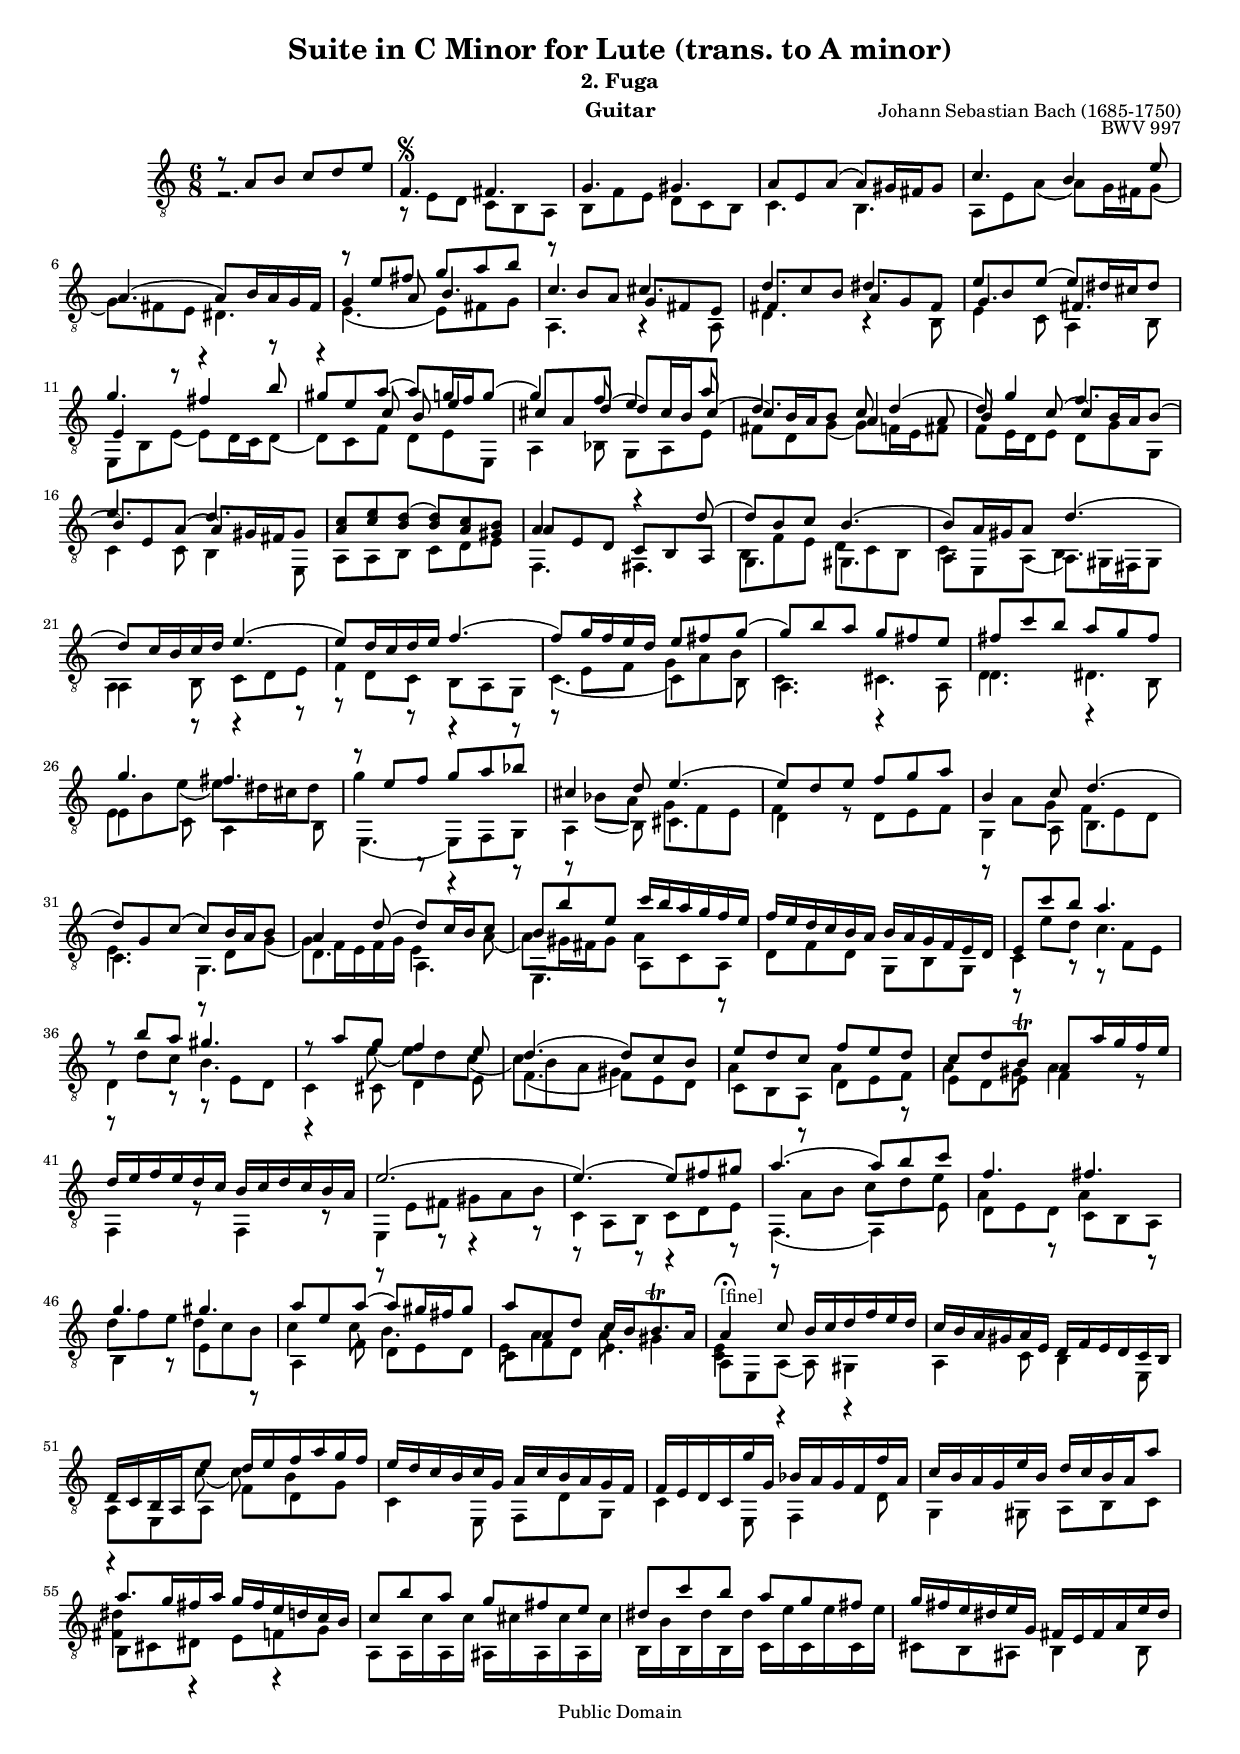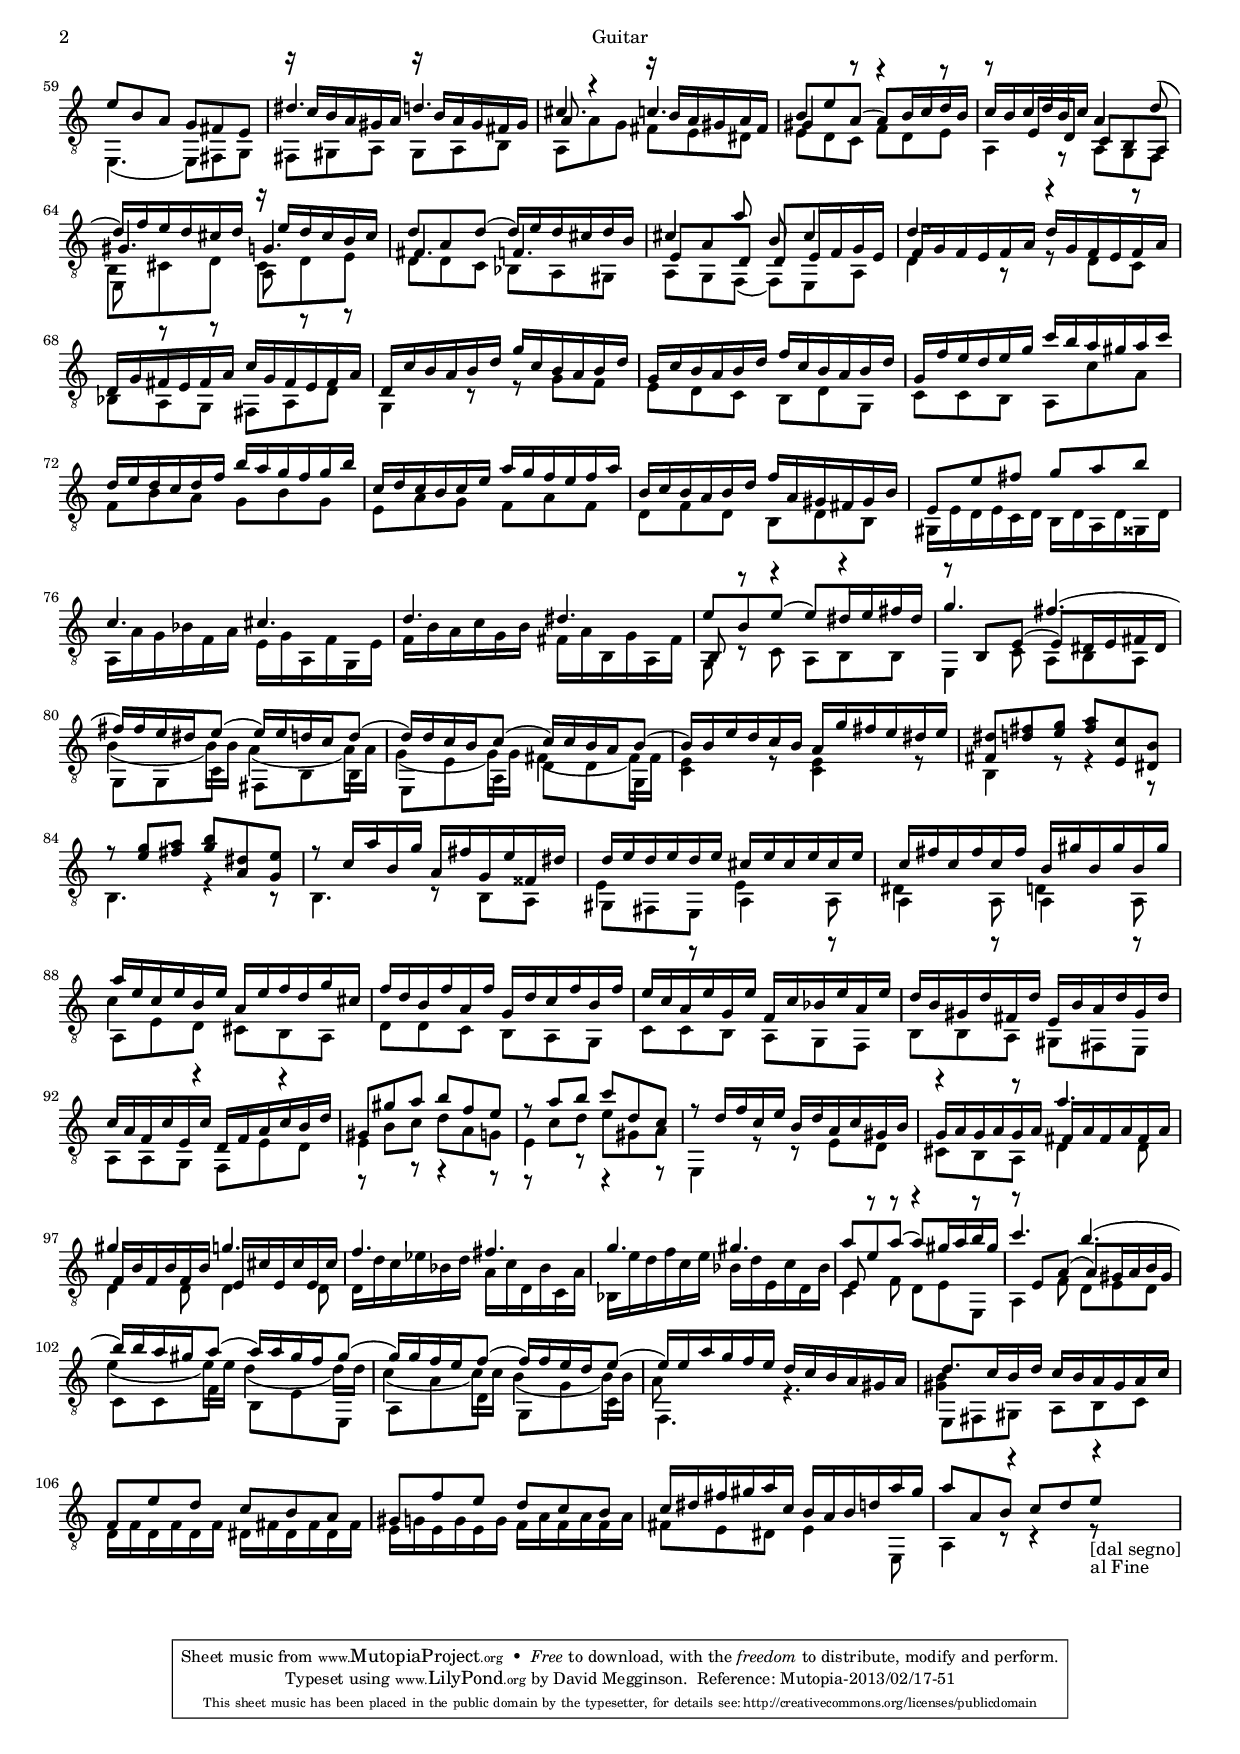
\version "2.16.1"

\header{

	title = "Suite in C Minor for Lute (trans. to A minor)"
	subtitle = "2. Fuga"
	opus = "BWV 997"
	composer = "Johann Sebastian Bach (1685-1750)"
	instrument= "Guitar"

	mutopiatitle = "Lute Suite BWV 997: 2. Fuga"
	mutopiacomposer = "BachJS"
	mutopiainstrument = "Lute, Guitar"
	date = "ca.1740-41"
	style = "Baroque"
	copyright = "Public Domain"
	filename = "bmv997-02fuga.ly"
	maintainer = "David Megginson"
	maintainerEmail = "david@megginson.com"
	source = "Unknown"

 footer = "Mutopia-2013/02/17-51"
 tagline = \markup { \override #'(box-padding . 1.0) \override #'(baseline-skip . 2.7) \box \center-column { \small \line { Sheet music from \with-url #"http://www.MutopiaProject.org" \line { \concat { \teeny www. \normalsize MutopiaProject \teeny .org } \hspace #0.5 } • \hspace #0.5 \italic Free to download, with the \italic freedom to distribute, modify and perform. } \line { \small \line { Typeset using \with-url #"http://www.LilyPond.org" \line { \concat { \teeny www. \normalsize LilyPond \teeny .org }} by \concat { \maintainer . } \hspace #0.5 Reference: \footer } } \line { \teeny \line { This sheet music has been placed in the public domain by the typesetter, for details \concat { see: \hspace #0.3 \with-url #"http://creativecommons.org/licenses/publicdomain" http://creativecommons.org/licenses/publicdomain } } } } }
}

#(set-global-staff-size 16)
Treble = \new Voice = "treble" {
	\set Staff.midiInstrument = "acoustic guitar (nylon)"
	\time 6/8
	\key a \minor
	\clef "treble_8"
	\voiceOne s1*6/8 |
	s4^\segno s s |
	s1*6/8 |
	s1*6/8 |
%5
	s1*6/8 |
	s1*6/8 |
	r8 e'' fis'' g'' a'' b'' |
	c''4. cis'' |
	d'' dis'' |
%10
	e''8 b' e''(  e'') dis''16 cis'' dis''8 |
	g''4. fis''4 b''8 |
	gis'' e'' a''(  a'') g''16 f'' g''8( |
	 g''4) f''8 e''4 a''8 |
	d''4. c''8 d''4( |
%15
	 d''8) g''4 f''4. |
	e'' d'' |
	c''8 e'' d''(  d'') c'' b' |
	a'4. r4 d''8( |
	 d'') b' c'' b'4.( |
%20
	 b'8) a'16 gis' a'8 d''4.( |
	 d''8) c''16 b' c'' d'' e''4.( |
	 e''8) d''16 c'' d'' e'' f''4.( |
	 f''8) g''16 f'' e'' d'' e''8 fis'' g''( |
	 g'') b'' a'' g'' fis'' e'' |
%25
	fis'' c''' b'' a'' g'' fis'' |
	g''4. fis'' |
	r8 e'' f'' g'' a'' bes'' |
	cis''4 d''8 e''4.( |
	 e''8) d'' e'' f'' g'' a'' |
%30
	b'4 c''8 d''4.( |
	 d''8) g' c''(  c'') b'16 a' b'8 |
	a'4 d''8(  d'') c''16 b' c''8 |
	b' b'' e'' c'''16 b'' a'' g'' f'' e'' |
	f'' e'' d'' c'' b' a' b' a' g' f' e' d' |
%35
	e'8 c''' b'' a''4. |
	r8 b'' a'' gis''4. |
	r8 a'' g'' f''4 e''8 |
	d''4.(  d''8) c'' b' |
	e'' d'' c'' f'' e'' d'' |
%40
	c'' d'' b'^\trill a' a''16 g'' f'' e'' |
	d'' e'' f'' e'' d'' c'' b' c'' d'' c'' b' a' |
	e''2.( |
	 e''4.)(  e''8) fis'' gis'' |
	a''4.(  a''8) b'' c''' |
%45
	f''4. fis'' |
	g'' gis'' |
	a''8 e'' a''(  a'') gis''16 fis'' gis''8 |
	a'' a' d'' c''16 b' b'8.^\trill a'16 |
	a'4^\fermata^"[fine]" c''8 b'16 c'' d'' f'' e'' d'' |
%50
	c'' b' a' gis' a' e' d' f' e' d' c' b |
	d' c' b a e''8 d''16 e'' f'' a'' g'' f'' |
	e'' d'' c'' b' c'' g' a' c'' b' a' g' f' |
	f' e' d' c' g'' g' bes' a' g' f' f'' a' |
	c'' b' a' g' e'' b' d'' c'' b' a' a''8 |
%55
	a''8. g''16 fis'' a'' g'' fis'' e'' d'' c'' b' |
	c''8 b'' a'' g'' fis'' e'' |
	dis'' c''' b'' a'' g'' fis'' |
	g''16 fis'' e'' dis'' e'' g' fis' e' fis' a' e'' dis'' |
	e''8 b' a' g' fis' e' |
%60
	dis''4. d'' |
	cis'' c'' |
	b'8 e'' a'(  a') b'16 c'' d'' b' |
	c'' b' c'' d'' b' c'' a'4 d''8( |
	 d''16) f'' e'' d'' cis'' d'' r e'' d'' cis'' b' cis'' |
%65
	d''8 a' d''(  d''16) e'' d'' cis'' d'' b' |
	cis''4 a''8 b' cis''4 |
	d''4. d''16 g' f' e' f' a' |
	d' g' fis' e' fis' a' c'' g' fis' e' fis' a' |
	d' c'' b' a' b' d'' g'' c'' b' a' b' d'' |
%70
	g' c'' b' a' b' d'' f'' c'' b' a' b' d'' |
	g' f'' e'' d'' e'' g'' c''' b'' a'' gis'' a'' c''' |
	d'' e'' d'' c'' d'' f'' b'' a'' g'' f'' g'' b'' |
	c'' d'' c'' b' c'' e'' a'' g'' f'' e'' f'' a'' |
	b' c'' b' a' b' d'' f'' a' gis' fis' gis' b' |
%75
	e'8 e'' fis'' g'' a'' b'' |
	c''4. cis'' |
	d'' dis'' |
	e''8 b' e''(  e'') dis''16 e'' fis'' dis'' |
	g''4. fis''( |
%80
	 fis''16) fis'' e'' dis'' e''8(  e''16) e'' d'' c'' d''8( |
	 d''16) d'' c'' b' c''8(  c''16) c'' b' a' b'8( |
	 b'16) b' e'' d'' c'' b' a' g'' fis'' e'' dis'' e'' |
	dis''8 fis'' g'' a'' c'' b' |
	r g'' a'' b'' dis'' e'' |
%85
	r c''16 a'' b' g'' a' fis'' g' e'' fisis' dis'' |
	d'' e'' d'' e'' d'' e'' cis'' e'' cis'' e'' cis'' e'' |
	c'' fis'' c'' fis'' c'' fis'' b' gis'' b' gis'' b' gis'' |
	a'' e'' c'' e'' b' e'' a' e'' f'' d'' g'' cis'' |
	f'' d'' b' f'' a' f'' g' d'' c'' f'' b' f'' |
%90
	e'' c'' a' e'' g' e'' f' c'' bes' e'' a' e'' |
	d'' b' gis' d'' fis' d'' e' b' a' d'' gis' d'' |
	c'' a' f' c'' e' c'' d' f' a' c'' b' d'' |
	gis'8 gis'' a'' b'' f'' e'' |
	r a'' b'' c''' d'' c'' |
%95
	r d''16 f'' c'' e'' b' d'' a' c'' gis' b' |
	g' a' g' a' g' a' a''4. |
	gis'' g'' |
	f'' fis'' |
	g'' gis'' |
%100
	a''8 e'' a''(  a'') gis''16 a'' b'' gis'' |
	c'''4. b''( |
	 b''16) b'' a'' gis'' a''8(  a''16) a'' gis'' f'' gis''8( |
	 g''16) g'' f'' e'' f''8(  f''16) f'' e'' d'' e''8( |
	 e''16) e'' a'' g'' f'' e'' d'' c'' b' a' gis' a' |
%105
	d''8. c''16 b' d'' c'' b' a' gis' a' c'' |
	f'8 e'' d'' c'' b' a' |
	gis' f'' e'' d'' c'' b' |
	c''16 dis'' fis'' gis'' a'' c'' b' a' b' d'' a'' gis'' |
	a''8 a' b' c'' d'' e''_"[dal segno]"_"al Fine" |
}
Middle = {
	\set Staff.midiInstrument = "acoustic guitar (nylon)"
	\time 6/8
	\key a \minor
	\clef "treble_8"
	\voiceThree
	r8 a' b' c'' d'' e'' |
	f'4. fis' |
	g' gis' |
	a'8 e' a'(  a') gis'16 fis' gis'8 |
%5
	c''4. b'4 e''8 |
	a'4.(  a'8) b'16 a' g' fis' |
	g'4 a'8 b'4. |
	r8 b' a' g' fis' e' |
	fis' c'' b' a' g' fis' |
%10
	g'4. fis' |
	e'4 r8 r4 r8 |
	r4 c''8 b' e''4 |
	cis''8 a' d''(  d'') cis''16 b' cis''8( |
	 c'') b'16 a' b'8 a'4 a'8 |
%15
	b'4 c''8(  c'') b'16 a' b'8( |
	b') e' a'(  a') gis'16 fis' gis'8 |
	\context Voice = "treble" {a' c'' b'(  b') a' gis'} |
	a' e' d' c' b a |
	\voiceFour b f' e' d' c' b |
%20
	c'4. b |
	a4 b8 c' d' e' |
	f'4 r8 r4 r8 |
	r e' f' g' a' b' |
	c'4. cis' |
%25
	d' dis' |
	e'8 b' e''(  e'') dis''16 cis'' dis''8 |
	g''4 r8 r4 r8 |
	r bes'(  a') g' f' e' |
	f'4 s8 s4 s8 |
%30
	r a' g' f' e' d' |
	e'4. r8 d' g'( |
	 g') f'16 e' f' g' e'4 a'8( |
	 a') gis'16 fis' gis'8 a'4 r8 |
	s1*6/8 |
%35
	r8 e'' d'' c''4. |
	r8 d'' c'' b'4. |
	r4 e''8(  e'') d'' c''( |
	 c'') b' a' gis'4. |
	a'4 r8 a'4 r8 |
%40
	a'4 gis'8 a'4 s8 |
	s1*6/8 |
	r8 e' fis' gis' a' b' |
	c'4 r8 r4 r8 |
	r a' b' c'' d'' e'' |
%45
	a'4 r8 a'4 r8 |
	d'' f'' e'' d'' c'' b' |
	c''4 c''8 b'4. |
	e'8 a'4 a'8 gis'4 |
	<c' e'> r r |
%50
	s1*6/8 |
	r4 c''8(  c'') b'4 |
	s1*6/8 |
	s1*6/8 |
	s1*6/8 |
%55
	<fis' dis''>4 r r |
	s1*6/8 |
	s1*6/8 |
	s1*6/8 |
	s1*6/8 |
%60
	\voiceThree r16 c'' b' a' gis' a' r b' a' gis' fis' gis' |
	a'8 r4 r16 b' a' gis' a' fis' |
	gis'4 r8 r4 r8 |
	r e' d' c' b a |
	<<{gis'4. g'} \new Voice {\voiceFour b8 cis' d' cis' d' e'}>> |
%65
	fis'4. f' |
	e'8 a' d' d' e'16 f' g' e' |
	f' g' f' e' f' a' r4 r8 |
	s1*6/8 |
	s1*6/8 |
%70
	s1*6/8 |
	s1*6/8 |
	s1*6/8 |
	s1*6/8 |
	s1*6/8 |
%75
	s1*6/8 |
	s1*6/8 |
	s1*6/8 |
	b8 r r4 r |
	r8 b e'(  e') dis'16 e' fis' dis' |
%80
	\voiceFour b'4(  b'16) b' a'4(  a'16) a' |
	g'4(  g'16) g' fis'4(  fis'16) fis' |
	\context Voice = "bass" {e'4 r8 e'4 r8} |
	\context Voice = "treble" {fis' d'' e'' fis'' e' dis' |
	r e'' fis'' g'' a' g'} |
%85
	s1*6/8 |
	e'4 r8 e'4 r8 |
	dis'4 r8 d'4 r8 |
	c''4 r r |
	s1*6/8 |
%90
	s1*6/8 |
	s1*6/8 |
	s1*6/8 |
	r8 b' c'' d'' a' g' |
	r c'' d'' e'' gis' a' |
%95
	s1*6/8 |
	\voiceThree r4 r8 fis'16 a' fis' a' fis' a' |
	f' b' f' b' f' b' e' cis'' e' cis'' e' cis'' |
	s1*6/8 |
	s1*6/8 |
%100
	e'8 r r r4 r8 |
	r e' a'(  a') gis'16 a' b' gis' |
	\voiceFour e''4(  e''16) e'' d''4(  d''16) d'' |
	c''4(  c''16) c'' b'4(  b'16) b' |
	a'8 s4 s8 s4 |
%105
	<gis' b'> r r |
	s1*6/8 |
	s1*6/8 |
	s1*6/8 |
	s1*6/8 |
}
Bass = \new Voice = "bass" {
	\set Staff.midiInstrument = "acoustic guitar (nylon)"
	\time 6/8
	\key a \minor
	\clef "treble_8"
	\voiceTwo
	r2. |
	r8 e' d' c' b a |
	b f' e' d' c' b |
	c'4. b |
%5
	a8 e' a'(  a') g'16 fis' g'8( |
	 g') fis' e' dis'4. |
	e'(  e'8) fis' g' |
	a4. r4 a8 |
	d'4. r4 b8 |
%10
	e'4 c'8 a4 b8 |
	e b e'(  e') d'16 c' d'8( |
	 d') c' f' d' e' e |
	a4 bes8 g a e' |
	fis' d' g'(  g') f'16 e' fis'8 |
%15
	f' e'16 d' e'8 d' g' g |
	c'4 c'8 b4 e8 |
	a a b c' d' e' |
	f4. fis |
	g gis |
%20
	a8 e a(  a) gis16 fis gis8 |
	a4 r8 r4 r8 |
	r d' c' b a g |
	c'4.(  c'4) b8 |
	a4. r4 a8 |
%25
	d'4. r4 b8 |
	e'4 c'8 a4 b8 |
	e4.(  e8) f g |
	a4 b8 cis'4. |
	d'4 r8 d' e' f' |
%30
	g4 a8 b4. |
	c' g |
	d' a |
	e a8 c' a |
	d' f' d' g b g |
%35
	c'4 r8 r f' e' |
	d'4 r8 r e' d' |
	c'4 cis'8 d'4 e'8 |
	f'4.(  f'8) e' d' |
	c' b a d' e' f' |
%40
	e' d' e' f'4 r8 |
	f4 r8 f4 r8 |
	e4 r8 r4 r8 |
	r a b c' d' e' |
	f4.(  f4) e'8 |
%45
	d' e' d' c' b a |
	b4 r8 e'4 r8 |
	a4 f'8 d' e' d' |
	c' f' d' e'4. |
	a8 e a(  a) gis4 |
%50
	a c'8 b4 e8 |
	a e a f' d' g' |
	c'4 e8 f d' g |
	c'4 e8 f4 d'8 |
	g4 gis8 a b c' |
%55
	b cis' dis' e' f' g' |
	a a16 c'' a c'' ais cis'' ais cis'' ais cis'' |
	b b' b dis'' b dis'' c' e'' c' e'' c' e'' |
	cis'8 b ais b4 b8 |
	e4.(  e8) fis g |
%60
	fis gis a gis a b |
	a a' g' fis' e' dis' |
	e' d' c' f' d' e' |
	a4 r8 a g f |
	e r r a r r |
%65
	d' d' c' bes a gis |
	a g f(  f) e a |
	d'4 r8 r d' c' |
	bes a g fis a d' |
	g4 r8 r g' f' |
%70
	e' d' c' b d' g |
	c' c' b a c'' a' |
	f' b' a' g' b' g' |
	e' a' g' f' a' f' |
	d' f' d' b d' b |
%75
	gis16 e' d' e' c' d' b d' a d' gisis d' |
	a a' g' bes' f' a' e' g' a f' g e' |
	f' b' a' c'' g' b' fis' a' b g' a fis' |
	g8 r c' a b b |
	e4 c'8 a b a |
%80
	g g c' fis b b |
	e e' a d' d' g |
	c'4 r8 c'4 r8 |
	b4 r8 r4 r8 |
	b4. r4 r8 |
%85
	b4. r8 b a |
	gis fis e a4 a8 |
	a4 a8 a4 a8 |
	a e' d' cis' b a |
	d' d' c' b a g |
%90
	c' c' b a g f |
	b b a gis fis e |
	a a g f e' d' |
	e'4 r8 r4 r8 |
	e'4 r8 r4 r8 |
%95
	e4 r8 r e' d' |
	cis' b a d'4 d'8 |
	d'4 d'8 d'4 d'8 |
	d'16 d'' c'' ees'' bes' d'' a' c'' d' bes' c' a' |
	bes e'' d'' f'' c'' e'' bes' d'' e' c'' d' bes' |
%100
	c'4 f'8 d' e' e |
	a4 f'8 d' e' d' |
	c' c' f' b e' e |
	a a' d' g g' c' |
	f4. r |
%105
	e8 fis gis a b c' |
	d'16 f' d' f' d' f' dis' fis' dis' fis' dis' fis' |
	e' g' e' g' e' g' f' a' f' a' f' a' |
	fis'8 e' dis' e'4 e8 |
	a4 r8 r4 r8 |
}

TrebleStaff = \new Staff = TrebleStaff <<
	\set Staff.midiInstrument = "acoustic guitar (nylon)"

	\transpose c' c \Treble
	\transpose c' c \Middle
	\transpose c' c \Bass
>>

\score {
	<<
		\TrebleStaff
	>>
	\layout {
	}
	
  \midi {
    \tempo 4 = 100
    }
}
